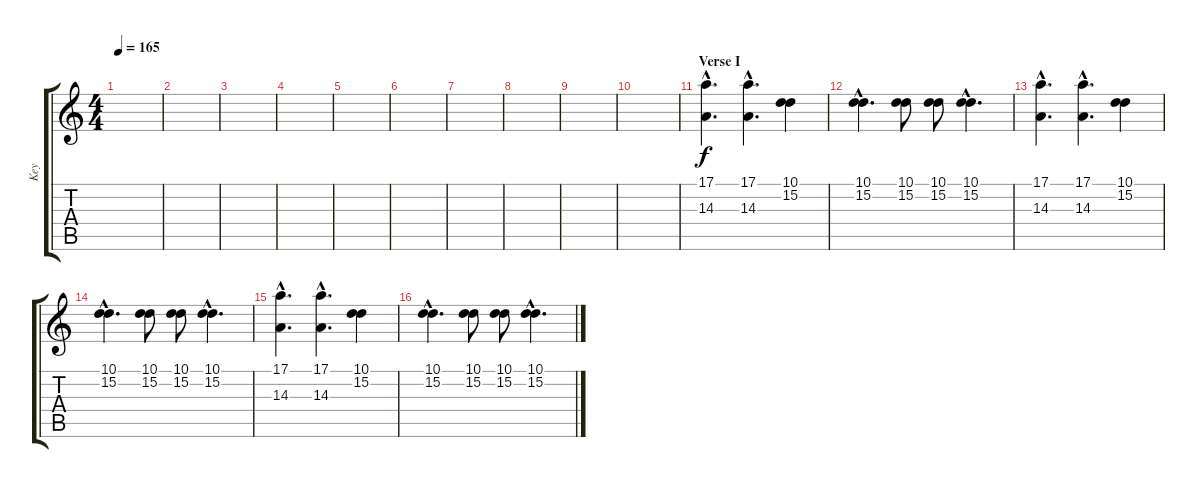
\track ("Key" "Key") {instrument acousticgrandpiano}
\staff {score tabs}
\tuning (E4 B3 G3 D3 A2 E2) {hide}
\ts (4 4)
\tempo 165
\clef g2
\ks c
|
|
|
|
|
|
|
|
|
|
\section ("" "Verse I")
(17.1{hac} 14.3{hac}).4{d} (17.1{hac} 14.3{hac}).4{d} (10.1 15.2).4 |
(10.1{hac} 15.2{hac}).4{d} (10.1 15.2).8 (10.1 15.2).8 (10.1{hac} 15.2{hac}).4{d} |
(17.1{hac} 14.3{hac}).4{d} (17.1{hac} 14.3{hac}).4{d} (10.1 15.2).4 |
(10.1{hac} 15.2{hac}).4{d} (10.1 15.2).8 (10.1 15.2).8 (10.1{hac} 15.2{hac}).4{d} |
(17.1{hac} 14.3{hac}).4{d} (17.1{hac} 14.3{hac}).4{d} (10.1 15.2).4 |
(10.1{hac} 15.2{hac}).4{d} (10.1 15.2).8 (10.1 15.2).8 (10.1{hac} 15.2{hac}).4{d}
